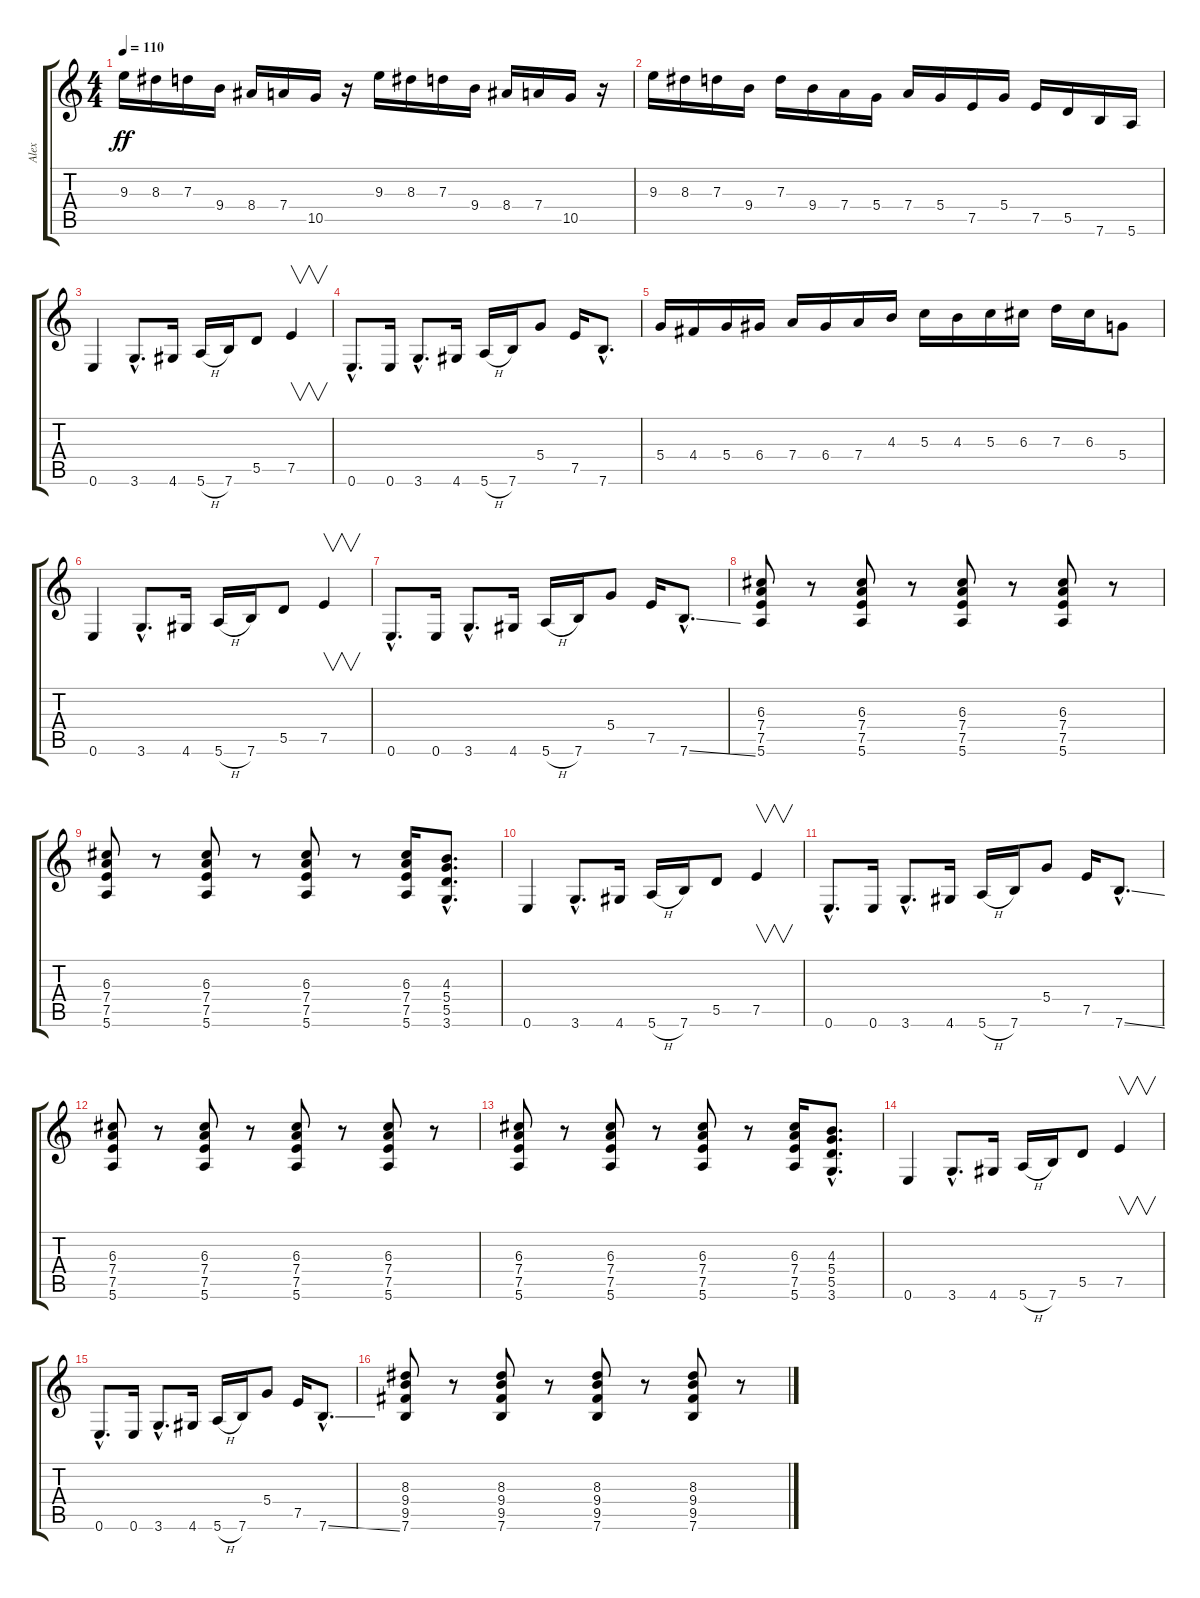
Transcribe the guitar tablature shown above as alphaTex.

\track ("Alex" "Alex") {instrument overdrivenguitar}
\staff {score tabs}
\tuning (E4 B3 G3 D3 A2 E2) {hide}
\ts (4 4)
\tempo 110
\clef g2
\ks c
9.3.16{dy ff} 8.3.16 7.3.16 9.4.16 8.4.16 7.4.16 10.5.16 r.16 9.3.16 8.3.16 7.3.16 9.4.16 8.4.16 7.4.16 10.5.16 r.16 |
9.3.16 8.3.16 7.3.16 9.4.16 7.3.16 9.4.16 7.4.16 5.4.16 7.4.16 5.4.16 7.5.16 5.4.16 7.5.16 5.5.16 7.6.16 5.6.16 |
0.6.4 3.6{hac}.8{d} 4.6.16 5.6{h}.16 7.6.16 5.5.8 7.5.4{v} |
0.6{hac}.8{d} 0.6.16 3.6{hac}.8{d} 4.6.16 5.6{h}.16 7.6.16 5.4.8 7.5.16 7.6{hac}.8{d} |
5.4.16 4.4.16 5.4.16 6.4.16 7.4.16 6.4.16 7.4.16 4.3.16 5.3.16 4.3.16 5.3.16 6.3.16 7.3.16 6.3.16 5.4.8 |
0.6.4 3.6{hac}.8{d} 4.6.16 5.6{h}.16 7.6.16 5.5.8 7.5.4{v} |
0.6{hac}.8{d} 0.6.16 3.6{hac}.8{d} 4.6.16 5.6{h}.16 7.6.16 5.4.8 7.5.16 7.6{ss hac}.8{d} |
(6.3 7.4 7.5 5.6).8 r.8 (6.3 7.4 7.5 5.6).8 r.8 (6.3 7.4 7.5 5.6).8 r.8 (6.3 7.4 7.5 5.6).8 r.8 |
(6.3 7.4 7.5 5.6).8 r.8 (6.3 7.4 7.5 5.6).8 r.8 (6.3 7.4 7.5 5.6).8 r.8 (6.3 7.4 7.5 5.6).16 (4.3{hac} 5.4{hac} 5.5{hac} 3.6{hac}).8{d} |
0.6.4 3.6{hac}.8{d} 4.6.16 5.6{h}.16 7.6.16 5.5.8 7.5.4{v} |
0.6{hac}.8{d} 0.6.16 3.6{hac}.8{d} 4.6.16 5.6{h}.16 7.6.16 5.4.8 7.5.16 7.6{ss hac}.8{d} |
(6.3 7.4 7.5 5.6).8 r.8 (6.3 7.4 7.5 5.6).8 r.8 (6.3 7.4 7.5 5.6).8 r.8 (6.3 7.4 7.5 5.6).8 r.8 |
(6.3 7.4 7.5 5.6).8 r.8 (6.3 7.4 7.5 5.6).8 r.8 (6.3 7.4 7.5 5.6).8 r.8 (6.3 7.4 7.5 5.6).16 (4.3{hac} 5.4{hac} 5.5{hac} 3.6{hac}).8{d} |
0.6.4 3.6{hac}.8{d} 4.6.16 5.6{h}.16 7.6.16 5.5.8 7.5.4{v} |
0.6{hac}.8{d} 0.6.16 3.6{hac}.8{d} 4.6.16 5.6{h}.16 7.6.16 5.4.8 7.5.16 7.6{ss hac}.8{d} |
(8.3 9.4 9.5 7.6).8 r.8 (8.3 9.4 9.5 7.6).8 r.8 (8.3 9.4 9.5 7.6).8 r.8 (8.3 9.4 9.5 7.6).8 r.8
